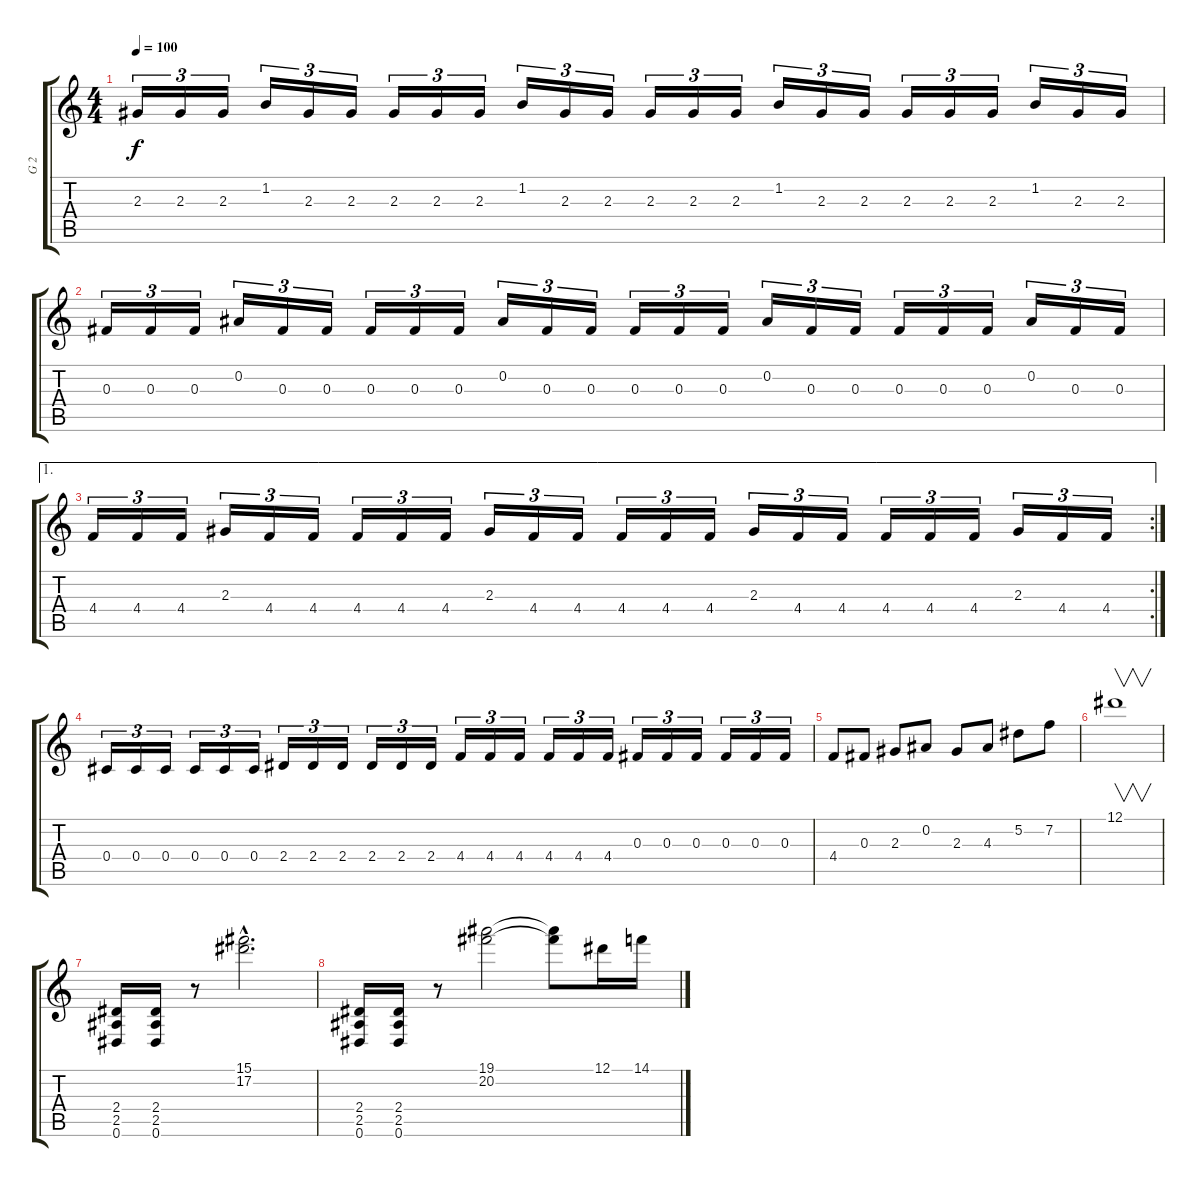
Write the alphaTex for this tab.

\track ("G 2" "G 2") {instrument distortionguitar}
\staff {score tabs}
\tuning (Eb4 Bb3 Gb3 Db3 Ab2 Eb2) {hide}
\ts (4 4)
\tempo 100
\clef g2
\ks c
2.3.16{tu (3 2) dy f} 2.3.16{tu (3 2)} 2.3.16{tu (3 2)} 1.2.16{tu (3 2)} 2.3.16{tu (3 2)} 2.3.16{tu (3 2)} 2.3.16{tu (3 2)} 2.3.16{tu (3 2)} 2.3.16{tu (3 2)} 1.2.16{tu (3 2)} 2.3.16{tu (3 2)} 2.3.16{tu (3 2)} 2.3.16{tu (3 2)} 2.3.16{tu (3 2)} 2.3.16{tu (3 2)} 1.2.16{tu (3 2)} 2.3.16{tu (3 2)} 2.3.16{tu (3 2)} 2.3.16{tu (3 2)} 2.3.16{tu (3 2)} 2.3.16{tu (3 2)} 1.2.16{tu (3 2)} 2.3.16{tu (3 2)} 2.3.16{tu (3 2)} |
0.3.16{tu (3 2)} 0.3.16{tu (3 2)} 0.3.16{tu (3 2)} 0.2.16{tu (3 2)} 0.3.16{tu (3 2)} 0.3.16{tu (3 2)} 0.3.16{tu (3 2)} 0.3.16{tu (3 2)} 0.3.16{tu (3 2)} 0.2.16{tu (3 2)} 0.3.16{tu (3 2)} 0.3.16{tu (3 2)} 0.3.16{tu (3 2)} 0.3.16{tu (3 2)} 0.3.16{tu (3 2)} 0.2.16{tu (3 2)} 0.3.16{tu (3 2)} 0.3.16{tu (3 2)} 0.3.16{tu (3 2)} 0.3.16{tu (3 2)} 0.3.16{tu (3 2)} 0.2.16{tu (3 2)} 0.3.16{tu (3 2)} 0.3.16{tu (3 2)} |
\ae 1
\rc 2
4.4.16{tu (3 2)} 4.4.16{tu (3 2)} 4.4.16{tu (3 2)} 2.3.16{tu (3 2)} 4.4.16{tu (3 2)} 4.4.16{tu (3 2)} 4.4.16{tu (3 2)} 4.4.16{tu (3 2)} 4.4.16{tu (3 2)} 2.3.16{tu (3 2)} 4.4.16{tu (3 2)} 4.4.16{tu (3 2)} 4.4.16{tu (3 2)} 4.4.16{tu (3 2)} 4.4.16{tu (3 2)} 2.3.16{tu (3 2)} 4.4.16{tu (3 2)} 4.4.16{tu (3 2)} 4.4.16{tu (3 2)} 4.4.16{tu (3 2)} 4.4.16{tu (3 2)} 2.3.16{tu (3 2)} 4.4.16{tu (3 2)} 4.4.16{tu (3 2)} |
0.4.16{tu (3 2)} 0.4.16{tu (3 2)} 0.4.16{tu (3 2)} 0.4.16{tu (3 2)} 0.4.16{tu (3 2)} 0.4.16{tu (3 2)} 2.4.16{tu (3 2)} 2.4.16{tu (3 2)} 2.4.16{tu (3 2)} 2.4.16{tu (3 2)} 2.4.16{tu (3 2)} 2.4.16{tu (3 2)} 4.4.16{tu (3 2)} 4.4.16{tu (3 2)} 4.4.16{tu (3 2)} 4.4.16{tu (3 2)} 4.4.16{tu (3 2)} 4.4.16{tu (3 2)} 0.3.16{tu (3 2)} 0.3.16{tu (3 2)} 0.3.16{tu (3 2)} 0.3.16{tu (3 2)} 0.3.16{tu (3 2)} 0.3.16{tu (3 2)} |
4.4.8 0.3.8 2.3.8 0.2.8 2.3.8 4.3.8 5.2.8 7.2.8 |
12.1.1{v} |
(2.4 2.5 0.6).16 (2.4 2.5 0.6).16 r.8 (15.1{hac} 17.2{hac}).2{d} |
(2.4 2.5 0.6).16 (2.4 2.5 0.6).16 r.8 (19.1 20.2).2 (19.1{t} 20.2{t}).8 12.1.16 14.1.16
